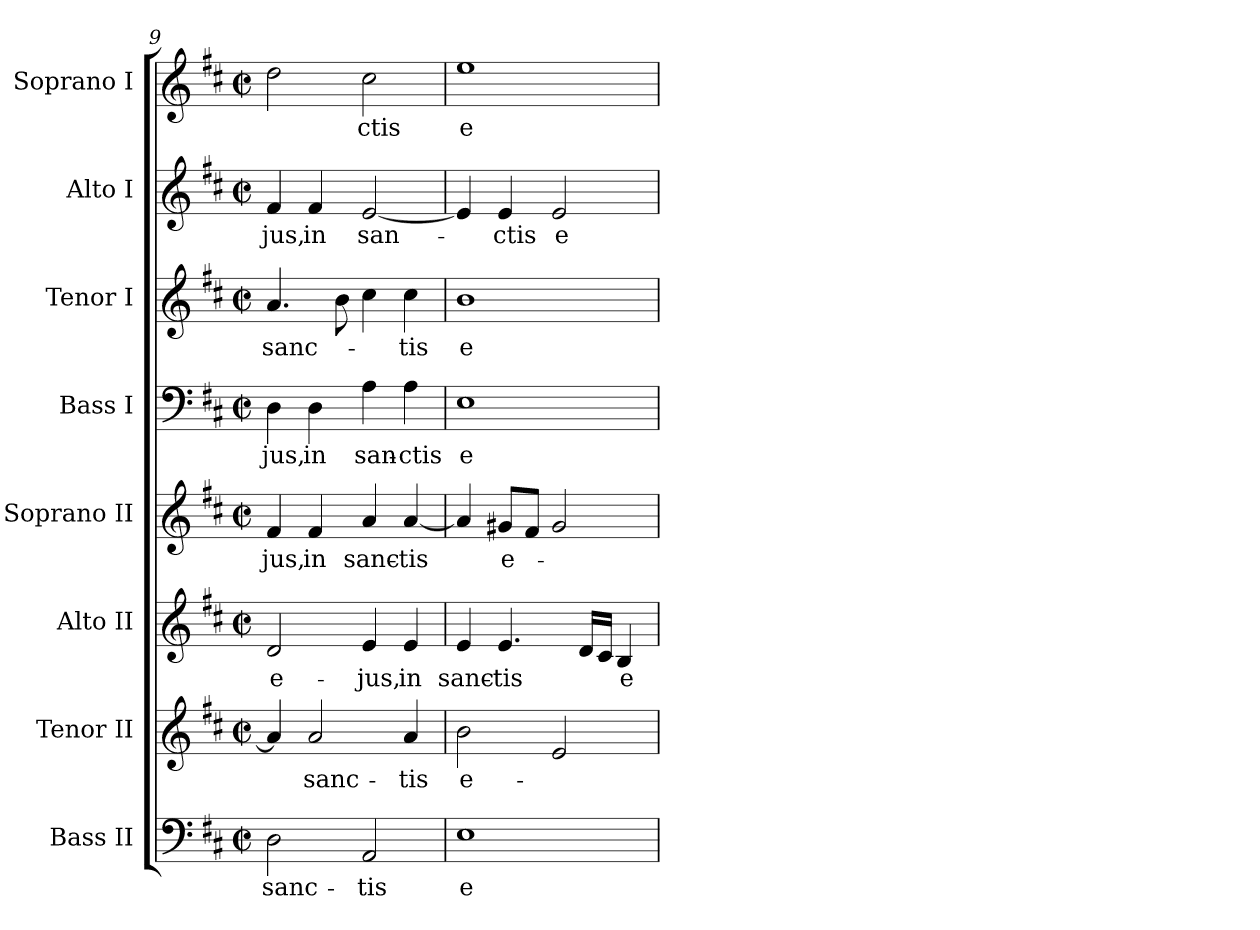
**kern	**text	**kern	**text	**kern	**text	**kern	**text	**kern	**text	**kern	**text	**kern	**text	**kern	**text
*part8	*part8	*part7	*part7	*part6	*part6	*part5	*part5	*part4	*part4	*part3	*part3	*part2	*part2	*part1	*part1
*staff8	*staff8	*staff7	*staff7	*staff6	*staff6	*staff5	*staff5	*staff4	*staff4	*staff3	*staff3	*staff2	*staff2	*staff1	*staff1
*I"Bass II	*	*I"Tenor II	*	*I"Alto II	*	*I"Soprano II	*	*I"Bass I	*	*I"Tenor I	*	*I"Alto I	*	*I"Soprano I	*
*clefF4	*	*clefG2	*	*clefG2	*	*clefG2	*	*clefF4	*	*clefG2	*	*clefG2	*	*clefG2	*
*	*	*ITrd7c12	*	*	*	*	*	*	*	*ITrd7c12	*	*	*	*	*
*k[f#c#]	*	*k[f#c#]	*	*k[f#c#]	*	*k[f#c#]	*	*k[f#c#]	*	*k[f#c#]	*	*k[f#c#]	*	*k[f#c#]	*
*D:	*	*D:	*	*D:	*	*D:	*	*D:	*	*D:	*	*D:	*	*D:	*
*M2/2	*	*M2/2	*	*M2/2	*	*M2/2	*	*M2/2	*	*M2/2	*	*M2/2	*	*M2/2	*
*met(c|)	*	*met(c|)	*	*met(c|)	*	*met(c|)	*	*met(c|)	*	*met(c|)	*	*met(c|)	*	*met(c|)	*
=9	=9	=9	=9	=9	=9	=9	=9	=9	=9	=9	=9	=9	=9	=9	=9
!	!LO:LY:b:color=#000000	!	!	!	!	!	!	!	!	!	!	!	!	!	!
!	!	!	!	!	!LO:LY:b:color=#000000	!	!	!	!	!	!	!	!	!	!
!	!	!	!	!	!	!	!LO:LY:b:color=#000000	!	!	!	!	!	!	!	!
!	!	!	!	!	!	!	!	!	!LO:LY:b:color=#000000	!	!	!	!	!	!
!	!	!	!	!	!	!	!	!	!	!	!LO:LY:b:color=#000000	!	!	!	!
!	!	!	!	!	!	!	!	!	!	!	!	!	!LO:LY:b:color=#000000	!	!
2Di\	sanc-	4Ai/]	.	2di/	e-	4f#i/	-jus,	4Di\	-jus,	4.Ai/	sanc-	4f#i/	-jus,	2ddi\	.
!	!	!	!LO:LY:b:color=#000000	!	!	!	!	!	!	!	!	!	!	!	!
!	!	!	!	!	!	!	!LO:LY:b:color=#000000	!	!	!	!	!	!	!	!
!	!	!	!	!	!	!	!	!	!LO:LY:b:color=#000000	!	!	!	!	!	!
!	!	!	!	!	!	!	!	!	!	!	!	!	!LO:LY:b:color=#000000	!	!
.	.	2Ai/	sanc-	.	.	4f#i/	in	4Di\	in	.	.	4f#i/	in	.	.
.	.	.	.	.	.	.	.	.	.	8Bi\	.	.	.	.	.
!	!LO:LY:b:color=#000000	!	!	!	!	!	!	!	!	!	!	!	!	!	!
!	!	!	!	!	!LO:LY:b:color=#000000	!	!	!	!	!	!	!	!	!	!
!	!	!	!	!	!	!	!LO:LY:b:color=#000000	!	!	!	!	!	!	!	!
!	!	!	!	!	!	!	!	!	!LO:LY:b:color=#000000	!	!	!	!	!	!
!	!	!	!	!	!	!	!	!	!	!	!	!	!LO:LY:b:color=#000000	!	!
!	!	!	!	!	!	!	!	!	!	!	!	!	!	!	!LO:LY:b:color=#000000
2AAi/	-tis	.	.	4ei/	-jus,	4ai/	sanc-	4Ai\	san-	4c#i\	.	[<2ei/	san-	2cc#i\	-ctis
!	!	!	!LO:LY:b:color=#000000	!	!	!	!	!	!	!	!	!	!	!	!
!	!	!	!	!	!LO:LY:b:color=#000000	!	!	!	!	!	!	!	!	!	!
!	!	!	!	!	!	!	!LO:LY:b:color=#000000	!	!	!	!	!	!	!	!
!	!	!	!	!	!	!	!	!	!LO:LY:b:color=#000000	!	!	!	!	!	!
!	!	!	!	!	!	!	!	!	!	!	!LO:LY:b:color=#000000	!	!	!	!
.	.	4Ai/	-tis	4ei/	in	[<4ai/	-tis	4Ai\	-ctis	4c#i\	-tis	.	.	.	.
=10	=10	=10	=10	=10	=10	=10	=10	=10	=10	=10	=10	=10	=10	=10	=10
!	!LO:LY:b:color=#000000	!	!	!	!	!	!	!	!	!	!	!	!	!	!
!	!	!	!LO:LY:b:color=#000000	!	!	!	!	!	!	!	!	!	!	!	!
!	!	!	!	!	!LO:LY:b:color=#000000	!	!	!	!	!	!	!	!	!	!
!	!	!	!	!	!	!	!	!	!LO:LY:b:color=#000000	!	!	!	!	!	!
!	!	!	!	!	!	!	!	!	!	!	!LO:LY:b:color=#000000	!	!	!	!
!	!	!	!	!	!	!	!	!	!	!	!	!	!	!	!LO:LY:b:color=#000000
1Ei	e-	2Bi\	e-	4ei/	sanc-	4ai/]	.	1Ei	e-	1Bi	e-	4ei/]	.	1eei	e-
!	!	!	!	!	!LO:LY:b:color=#000000	!	!	!	!	!	!	!	!	!	!
!	!	!	!	!	!	!	!LO:LY:b:color=#000000	!	!	!	!	!	!	!	!
!	!	!	!	!	!	!	!	!	!	!	!	!	!LO:LY:b:color=#000000	!	!
.	.	.	.	4.ei/	-tis	8g#Xi/L	e-	.	.	.	.	4ei/	-ctis	.	.
.	.	.	.	.	.	8f#i/J	.	.	.	.	.	.	.	.	.
!	!	!	!	!	!	!	!	!	!	!	!	!	!LO:LY:b:color=#000000	!	!
.	.	2Ei/	.	.	.	2g#i/	.	.	.	.	.	2ei/	e-	.	.
.	.	.	.	16di/LL	.	.	.	.	.	.	.	.	.	.	.
.	.	.	.	16c#i/JJ	.	.	.	.	.	.	.	.	.	.	.
!	!	!	!	!	!LO:LY:b:color=#000000	!	!	!	!	!	!	!	!	!	!
.	.	.	.	4Bi/	e-	.	.	.	.	.	.	.	.	.	.
=	=	=	=	=	=	=	=	=	=	=	=	=	=	=	=
*-	*-	*-	*-	*-	*-	*-	*-	*-	*-	*-	*-	*-	*-	*-	*-
